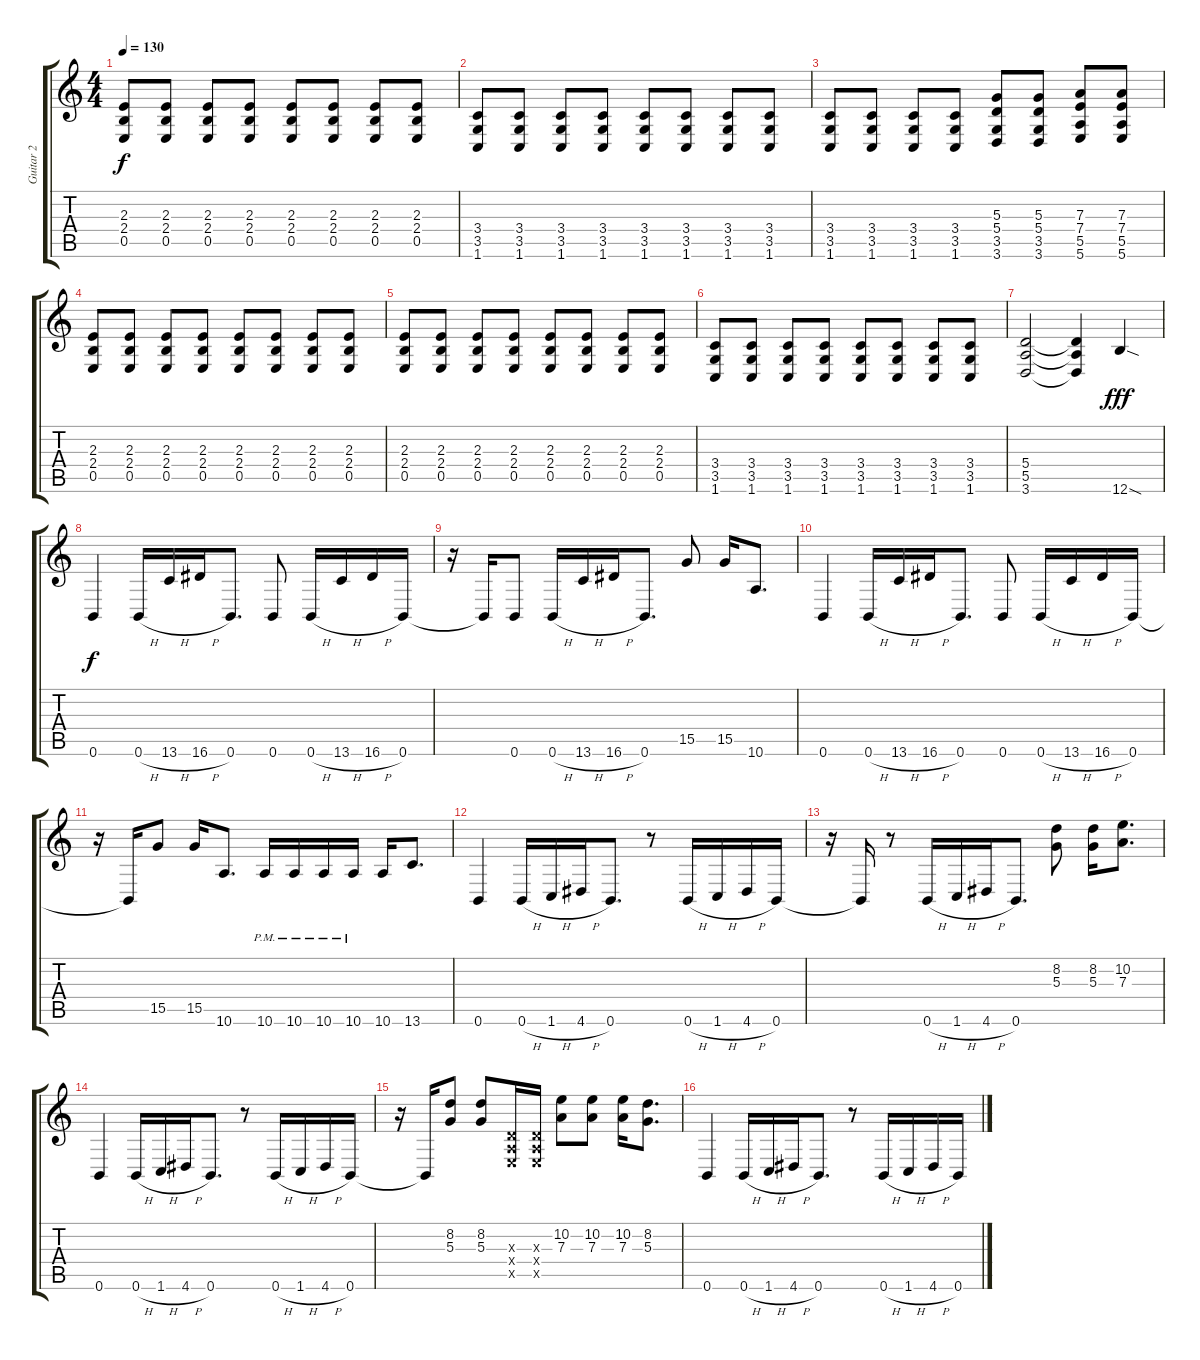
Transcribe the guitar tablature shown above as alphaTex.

\track ("Guitar 2" "Guitar 2") {instrument distortionguitar}
\staff {score tabs}
\tuning (B3 Gb3 D3 A2 E2 B1) {hide}
\ts (4 4)
\tempo 130
\clef g2
\ks c
(2.3 2.4 0.5).8{dy f} (2.3 2.4 0.5).8 (2.3 2.4 0.5).8 (2.3 2.4 0.5).8 (2.3 2.4 0.5).8 (2.3 2.4 0.5).8 (2.3 2.4 0.5).8 (2.3 2.4 0.5).8 |
(3.4 3.5 1.6).8 (3.4 3.5 1.6).8 (3.4 3.5 1.6).8 (3.4 3.5 1.6).8 (3.4 3.5 1.6).8 (3.4 3.5 1.6).8 (3.4 3.5 1.6).8 (3.4 3.5 1.6).8 |
(3.4 3.5 1.6).8 (3.4 3.5 1.6).8 (3.4 3.5 1.6).8 (3.4 3.5 1.6).8 (5.3 5.4 3.5 3.6).8 (5.3 5.4 3.5 3.6).8 (7.3 7.4 5.5 5.6).8 (7.3 7.4 5.5 5.6).8 |
(2.3 2.4 0.5).8 (2.3 2.4 0.5).8 (2.3 2.4 0.5).8 (2.3 2.4 0.5).8 (2.3 2.4 0.5).8 (2.3 2.4 0.5).8 (2.3 2.4 0.5).8 (2.3 2.4 0.5).8 |
(2.3 2.4 0.5).8 (2.3 2.4 0.5).8 (2.3 2.4 0.5).8 (2.3 2.4 0.5).8 (2.3 2.4 0.5).8 (2.3 2.4 0.5).8 (2.3 2.4 0.5).8 (2.3 2.4 0.5).8 |
(3.4 3.5 1.6).8 (3.4 3.5 1.6).8 (3.4 3.5 1.6).8 (3.4 3.5 1.6).8 (3.4 3.5 1.6).8 (3.4 3.5 1.6).8 (3.4 3.5 1.6).8 (3.4 3.5 1.6).8 |
(5.4 5.5 3.6).2 (5.4{t} 5.5{t} 3.6{t}).4 12.6{sod}.4{dy fff} |
0.6.4{dy f} 0.6{h}.16 13.6{h}.16 16.6{h}.16 0.6.8{d} 0.6.8 0.6{h}.16 13.6{h}.16 16.6{h}.16 0.6.16 |
r.16 0.6{t}.16 0.6.8 0.6{h}.16 13.6{h}.16 16.6{h}.16 0.6.8{d} 15.5.8 15.5.16 10.6.8{d} |
0.6.4 0.6{h}.16 13.6{h}.16 16.6{h}.16 0.6.8{d} 0.6.8 0.6{h}.16 13.6{h}.16 16.6{h}.16 0.6.16 |
r.16 0.6{t}.16 15.5.8 15.5.16 10.6.8{d} 10.6{pm}.16 10.6{pm}.16 10.6{pm}.16 10.6{pm}.16 10.6.16 13.6.8{d} |
0.6.4 0.6{h}.16 1.6{h}.16 4.6{h}.16 0.6.8{d} r.8 0.6{h}.16 1.6{h}.16 4.6{h}.16 0.6.16 |
r.16 0.6{t}.16 r.8 0.6{h}.16 1.6{h}.16 4.6{h}.16 0.6.8{d} (8.2 5.3).8 (8.2 5.3).16 (10.2 7.3).8{d} |
0.6.4 0.6{h}.16 1.6{h}.16 4.6{h}.16 0.6.8{d} r.8 0.6{h}.16 1.6{h}.16 4.6{h}.16 0.6.16 |
r.16 0.6{t}.16 (8.2 5.3).8 (8.2 5.3).8 (0.3{x} 0.4{x} 0.5{x}).16 (0.3{x} 0.4{x} 0.5{x}).16 (10.2 7.3).8 (10.2 7.3).8 (10.2 7.3).16 (8.2 5.3).8{d} |
0.6.4 0.6{h}.16 1.6{h}.16 4.6{h}.16 0.6.8{d} r.8 0.6{h}.16 1.6{h}.16 4.6{h}.16 0.6.16
